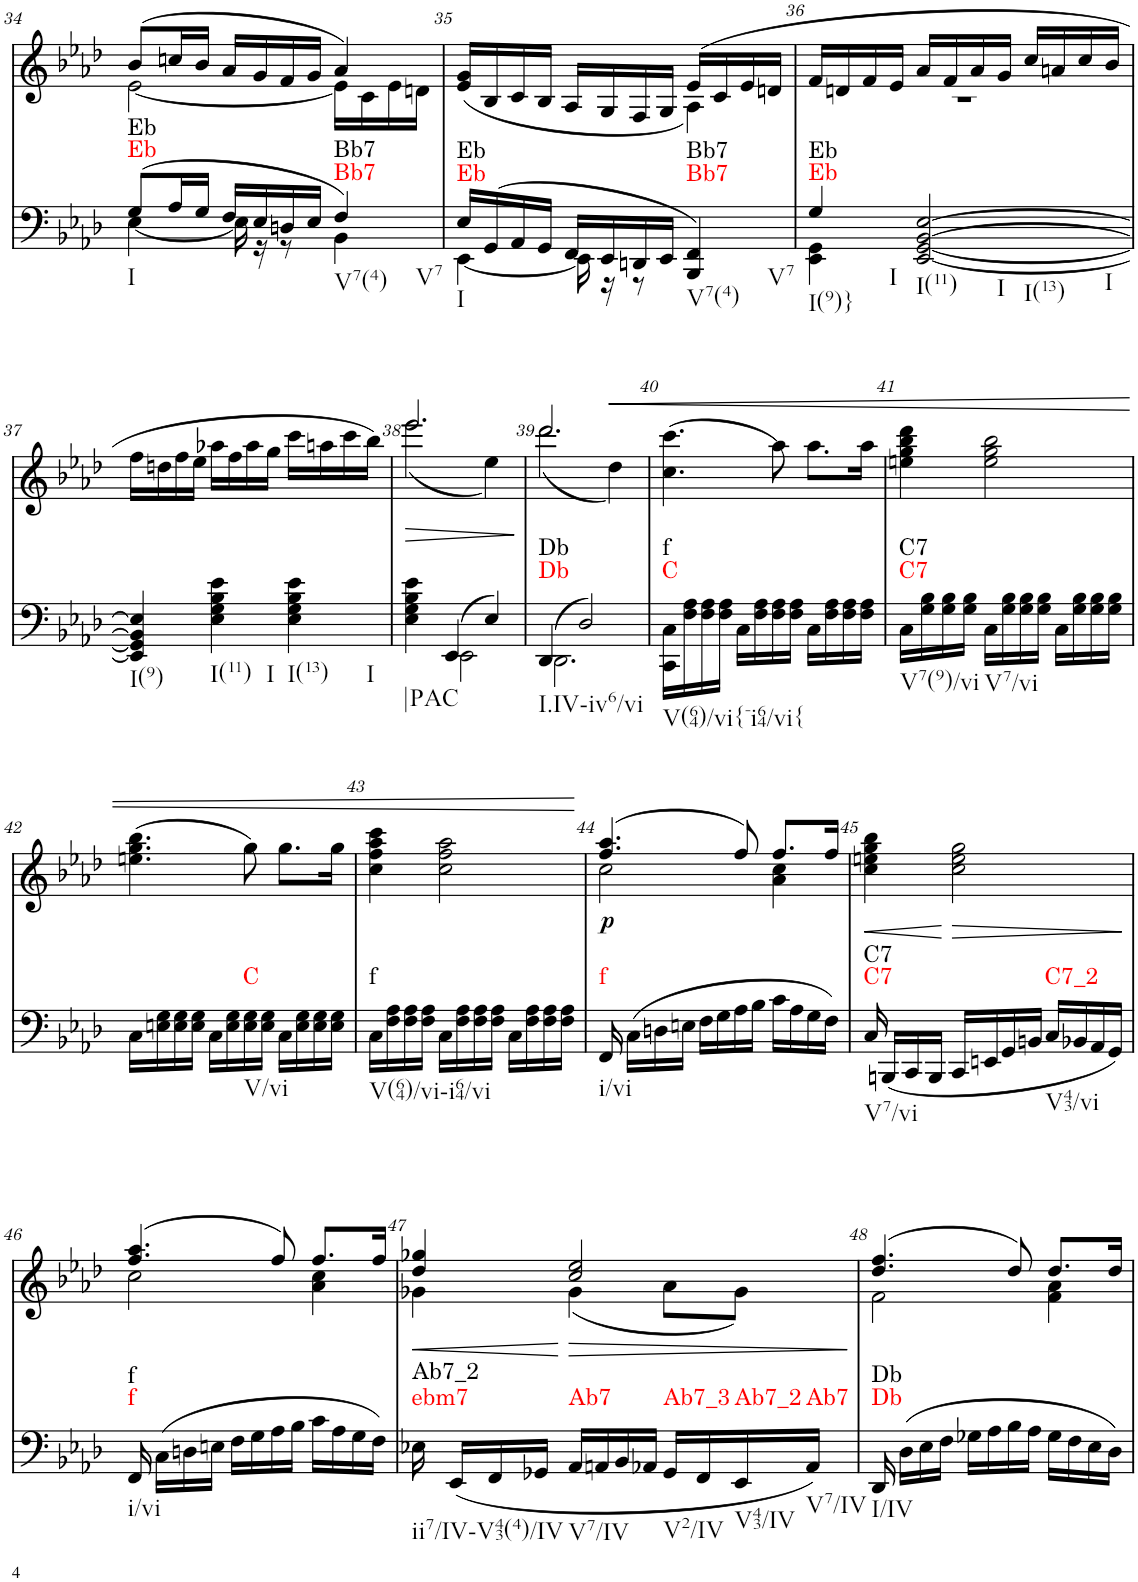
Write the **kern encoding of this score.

**kern	**harte	**kern	**text	**dynam
*part2	*part2	*part1	*part1	*part1
*staff2	*	*staff1	*staff1	*staff1
*I"Piano	*	*I"Piano	*	*
*I'Pno	*	*I'Pno	*	*
!!LO:PB:g=z
*clefF4	*	*clefG2	*	*
*k[b-e-a-d-]	*	*k[b-e-a-d-]	*	*
*A-:	*	*A-:	*	*
*M3/4	*	*M3/4	*	*
=34	=34	=34	=34	=34
*^	*	*^	*	*
!	!	!LO:H:n=1:kt=Eb	!	!	!	!
!	!	!LO:H:n=2:kt=Eb	!	!	!	!
(8G/L	[4E-\	N N	(8b-/L	[2e-\	.	.
16A-/L	.	.	16ccn/L	.	.	.
16G/JJ	.	.	16b-/JJ	.	.	.
16F/LL	16E-\]	.	16a-/LL	.	.	.
16E-/	16r	.	16g/	.	.	.
16Dn/	8r	.	16f/	.	.	.
16E-/JJ	.	.	16g/JJ	.	.	.
!	!	!LO:H:n=1:kt=Bb7	!	!	!	!
!	!	!LO:H:n=2:kt=Bb7	!	!	!	!
4F/)	4BB-\	N N	4a-/)	16e-\LL]	.	.
.	.	.	.	16c\	.	.
.	.	.	.	16e-\	.	.
.	.	.	.	16dn\JJ	.	.
=35	=35	=35	=35	=35	=35	=35
!	!	!LO:H:n=1:kt=Eb	!	!	!	!
!	!	!LO:H:n=2:kt=Eb	!	!	!	!
16E-/LL	[4EE-\	N N	(<16e-/ 16g/LL	2ryy	.	.
(16GG/	.	.	16B-/	.	.	.
16AA-/	.	.	16c/	.	.	.
16GG/JJ	.	.	16B-/JJ	.	.	.
16FF/LL	16EE-\]	.	16A-/LL	.	.	.
16EE-/	16r	.	16G/	.	.	.
16DDn/	8r	.	16F/	.	.	.
16EE-/JJ	.	.	16G/JJ	.	.	.
!	!	!LO:H:n=1:kt=Bb7	!	!	!	!
!	!	!LO:H:n=2:kt=Bb7	!	!	!	!
4BBB-/ 4FF/)	4ryy	N N	(16e-/LL	4A-\)	.	.
.	.	.	16c/	.	.	.
.	.	.	16e-/	.	.	.
.	.	.	16dn/JJ	.	.	.
=36	=36	=36	=36	=36	=36	=36
!	!	!LO:H:n=1:kt=Eb	!	!	!	!
!	!	!LO:H:n=2:kt=Eb	!	!	!	!
4G/	4EE-\ 4GG\	N N	16f/LL	2.r	.	.
.	.	.	16dn/	.	.	.
.	.	.	16f/	.	.	.
.	.	.	16e-/JJ	.	.	.
[<2EE-/ [<2GG/ [2BB-/ [2E-/	2ryy	.	16a-/LL	.	.	.
.	.	.	16f/	.	.	.
.	.	.	16a-/	.	.	.
.	.	.	16g/JJ	.	.	.
.	.	.	16cc/LL	.	.	.
.	.	.	16an/	.	.	.
.	.	.	16cc/	.	.	.
.	.	.	16b-/JJ	.	.	.
*v	*v	*	*	*	*	*
*	*	*v	*v	*	*
!!LO:LB:g=z
=37	=37	=37	=37	=37
4EE-/] 4GG/] 4BB-/] 4E-/]	.	16ff\LL	.	.
.	.	16ddn\	.	.
.	.	16ff\	.	.
.	.	16ee-\JJ	.	.
4E-\ 4G\ 4B-\ 4e-\	.	16aa-X\LL	.	.
.	.	16ff\	.	.
.	.	16aa-\	.	.
.	.	16gg\JJ	.	.
4E-\ 4G\ 4B-\ 4e-\	.	16ccc\LL	.	.
.	.	16aan\	.	.
.	.	16ccc\	.	.
.	.	16bb-\JJ)	.	.
=38	=38	=38	=38	=38
*^	*	*	*	*
!	!	!LO:H:kt=|PAC	!	!	!LO:HP:b
*	*	*	*^	*	*
*	*	*	*	*^	*	*
4E-\ 4G\ 4B-\ 4e-\	4ryy	N	2.eee-/	(2.eee-\	2ryy	.	>
(4EE-/	2EE-\	.	.	.	.	.	.
4E-/)	.	.	.	.	4ee-\)	.	.
*v	*v	*	*	*	*	*	*
*	*	*v	*v	*v	*	*
.	.	.	.	]
=39	=39	=39	=39	=39
*^	*	*^	*	*
*	*	*	*	*^	*	*
!	!	!LO:H:n=1:kt=Db	!	!	!	!	!
!	!	!LO:H:n=2:kt=Db	!	!	!	!	!
(4DD-/	2.DD-\	N N	2.ddd-/	(2.ddd-\	2ryy	.	.
2D-/)	.	.	.	.	.	.	.
!	!	!	!	!	!	!	!LO:HP:b
.	.	.	.	.	4dd-\)	.	<
*v	*v	*	*	*	*	*	*
=40	=40	=40	=40	=40	=40	=40
!	!LO:H:n=1:kt=C	!	!	!	!	!
!	!LO:H:n=2:kt=f	!	!	!	!	!
*	*	*	*v	*v	*	*
16CC\ 16C\LL	N N	(>4.cc\ 4.ccc\	4.ryy	.	.
16F\ 16A-\	.	.	.	.	.
16F\ 16A-\	.	.	.	.	.
16F\ 16A-\JJ	.	.	.	.	.
16C\LL	.	.	.	.	.
16F\ 16A-\	.	.	.	.	.
16F\ 16A-\	.	4.ryy)	8aa-\	.	.
16F\ 16A-\JJ	.	.	.	.	.
16C\LL	.	.	8.aa-\L	.	.
16F\ 16A-\	.	.	.	.	.
16F\ 16A-\	.	.	.	.	.
16F\ 16A-\JJ	.	.	16aa-\Jk	.	.
=41	=41	=41	=41	=41	=41
!	!LO:H:n=1:kt=C7	!	!	!	!
!	!LO:H:n=2:kt=C7	!	!	!	!
*	*	*v	*v	*	*
16C\LL	N N	4een\ 4gg\ 4bb-\ 4ddd-\	.	.
16G\ 16B-\	.	.	.	.
16G\ 16B-\	.	.	.	.
16G\ 16B-\JJ	.	.	.	.
16C\LL	.	2ee\ 2gg\ 2bb-\	.	.
16G\ 16B-\	.	.	.	.
16G\ 16B-\	.	.	.	.
16G\ 16B-\JJ	.	.	.	.
16C\LL	.	.	.	.
16G\ 16B-\	.	.	.	.
16G\ 16B-\	.	.	.	.
16G\ 16B-\JJ	.	.	.	.
!!LO:LB:g=z
=42	=42	=42	=42	=42
16C\LL	.	(4.een\ 4.gg\ 4.bb-\	.	.
16En\ 16G\	.	.	.	.
16E\ 16G\	.	.	.	.
16E\ 16G\JJ	.	.	.	.
16C\LL	.	.	.	.
16E\ 16G\	.	.	.	.
!	!LO:H:kt=C	!	!	!
16E\ 16G\	N	8gg\)	.	.
16E\ 16G\JJ	.	.	.	.
16C\LL	.	8.gg\L	.	.
16E\ 16G\	.	.	.	.
16E\ 16G\	.	.	.	.
16E\ 16G\JJ	.	16gg\Jk	.	.
=43	=43	=43	=43	=43
!	!LO:H:kt=f	!	!	!
16C\LL	N	4cc\ 4ff\ 4aa-\ 4ccc\	.	.
16F\ 16A-\	.	.	.	.
16F\ 16A-\	.	.	.	.
16F\ 16A-\JJ	.	.	.	.
16C\LL	.	2cc\ 2ff\ 2aa-\	.	.
16F\ 16A-\	.	.	.	.
16F\ 16A-\	.	.	.	.
16F\ 16A-\JJ	.	.	.	.
16C\LL	.	.	.	.
16F\ 16A-\	.	.	.	.
16F\ 16A-\	.	.	.	.
16F\ 16A-\JJ	.	.	.	.
.	.	.	.	[
=44	=44	=44	=44	=44
*	*	*^	*	*
!	!LO:H:kt=f	!	!	!LO:LY:b	!
16FF/	N	(4.ff/ 4.aa-/	2cc\	.	.
(16C\LL	.	.	.	.	.
16Dn\	.	.	.	.	.
16En\JJ	.	.	.	.	.
16F\LL	.	.	.	.	.
16G\	.	.	.	.	.
16A-\	.	8ff/)	.	.	.
16B-\JJ	.	.	.	.	.
16c\LL	.	8.ff/L	4a-\ 4cc\	.	.
16A-\	.	.	.	.	.
16G\	.	.	.	.	.
16F\JJ)	.	16ff/Jk	.	.	.
*	*	*v	*v	*	*
=45	=45	=45	=45	=45
!	!LO:H:n=1:kt=C7	!	!	!LO:HP:b
!	!LO:H:n=2:kt=C7	!	!	!
16C/	N N	4cc\ 4een\ 4gg\ 4bb-\	.	<
(16BBBn/LL	.	.	.	.
16CC/	.	.	.	.
16BBB/JJ	.	.	.	.
!	!	!	!	!LO:HP:n=1:b
16CC/LL	.	2cc\ 2ee\ 2gg\	.	[ >
16EEn/	.	.	.	.
16GG/	.	.	.	.
16BBn/JJ	.	.	.	.
!	!LO:H:kt=C7_2	!	!	!
16C/LL	N	.	.	.
16BB-X/	.	.	.	.
16AA-/	.	.	.	.
16GG/JJ)	.	.	.	.
.	.	.	.	]
!!LO:LB:g=z
=46	=46	=46	=46	=46
*	*	*^	*	*
!	!LO:H:n=1:kt=f	!	!	!	!
!	!LO:H:n=2:kt=f	!	!	!	!
16FF/	N N	(4.ff/ 4.aa-/	2cc\	.	.
(16C\LL	.	.	.	.	.
16Dn\	.	.	.	.	.
16En\JJ	.	.	.	.	.
16F\LL	.	.	.	.	.
16G\	.	.	.	.	.
16A-\	.	8ff/)	.	.	.
16B-\JJ	.	.	.	.	.
16c\LL	.	8.ff/L	4a-\ 4cc\	.	.
16A-\	.	.	.	.	.
16G\	.	.	.	.	.
16F\JJ)	.	16ff/Jk	.	.	.
=47	=47	=47	=47	=47	=47
!	!LO:H:n=1:kt=ebm7	!	!	!	!LO:HP:b
!	!LO:H:n=2:kt=Ab7_2	!	!	!	!
16E-X\	N N	4dd-/ 4gg-X/	4g-X\	.	<
(16EE-/LL	.	.	.	.	.
16FF/	.	.	.	.	.
16GG-X/JJ	.	.	.	.	.
!	!LO:H:kt=Ab7	!	!	!	!LO:HP:n=1:b
16AA-/LL	N	2cc/ 2ee-/	(4g-\	.	[ >
16AAn/	.	.	.	.	.
16BB-/	.	.	.	.	.
16AA-X/JJ	.	.	.	.	.
!	!LO:H:kt=Ab7_3	!	!	!	!
16GG-/LL	N	.	8a-\L	.	.
16FF/	.	.	.	.	.
!	!LO:H:kt=Ab7_2	!	!	!	!
16EE-/	N	.	8g-\J)	.	.
!	!LO:H:kt=Ab7	!	!	!	!
16AA-/JJ)	N	.	.	.	.
*	*	*v	*v	*	*
.	.	.	.	]
=48	=48	=48	=48	=48
*	*	*^	*	*
!	!LO:H:n=1:kt=Db	!	!	!	!
!	!LO:H:n=2:kt=Db	!	!	!	!
16DD-/	N N	(4.dd-/ 4.ff/	2f\	.	.
(16D-\LL	.	.	.	.	.
16E-\	.	.	.	.	.
16F\JJ	.	.	.	.	.
16G-X\LL	.	.	.	.	.
16A-\	.	.	.	.	.
16B-\	.	8dd-/)	.	.	.
16A-\JJ	.	.	.	.	.
16G-\LL	.	8.dd-/L	4f\ 4a-\	.	.
16F\	.	.	.	.	.
16E-\	.	.	.	.	.
16D-\JJ)	.	16dd-/Jk	.	.	.
*	*	*v	*v	*	*
=	=	=	=	=
*-	*-	*-	*-	*-
